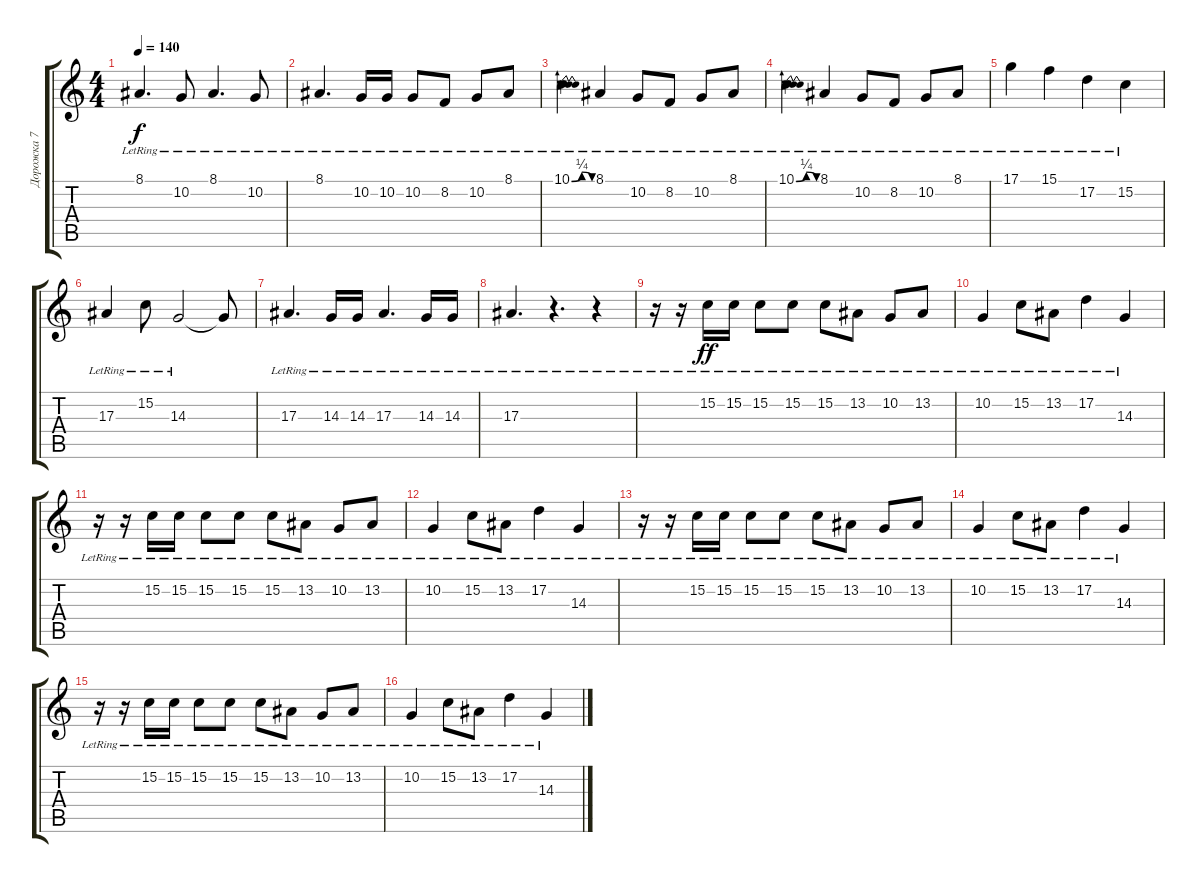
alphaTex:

\track ("Дорожка 7" "Дорожка 7") {instrument electricgrandpiano}
\staff {score tabs}
\tuning (D4 A3 F3 C3 G2 C2) {hide}
\ts (4 4)
\tempo 140
\clef g2
\ks c
8.1{lr}.4{d dy f} 10.2{lr}.8 8.1{lr}.4{d} 10.2{lr}.8 |
8.1{lr}.4{d} 10.2{lr}.16 10.2{lr}.16 10.2{lr}.8 8.2{lr}.8 10.2{lr}.8 8.1{lr}.8 |
10.1{be (bendrelease 0 0 15 1 15 1 60 0) lr}.4 8.1{lr}.4 10.2{lr}.8 8.2{lr}.8 10.2{lr}.8 8.1{lr}.8 |
10.1{be (bendrelease 0 0 15 1 15 1 60 0) lr}.4 8.1{lr}.4 10.2{lr}.8 8.2{lr}.8 10.2{lr}.8 8.1{lr}.8 |
17.1{lr}.4 15.1{lr}.4 17.2{lr}.4 15.2{lr}.4 |
17.3{lr}.4 15.2{lr}.8 14.3{lr}.2 14.3{t}.8 |
17.3{lr}.4{d} 14.3{lr}.16 14.3{lr}.16 17.3{lr}.4{d} 14.3{lr}.16 14.3{lr}.16 |
17.3{lr}.4{d} r.4{d} r.4 |
r.16 r.16 15.2{lr}.16{dy ff} 15.2{lr}.16 15.2{lr}.8 15.2{lr}.8 15.2{lr}.8 13.2{lr}.8 10.2{lr}.8 13.2{lr}.8 |
10.2{lr}.4 15.2{lr}.8 13.2{lr}.8 17.2{lr}.4 14.3{lr}.4 |
r.16 r.16 15.2{lr}.16 15.2{lr}.16 15.2{lr}.8 15.2{lr}.8 15.2{lr}.8 13.2{lr}.8 10.2{lr}.8 13.2{lr}.8 |
10.2{lr}.4 15.2{lr}.8 13.2{lr}.8 17.2{lr}.4 14.3{lr}.4 |
r.16 r.16 15.2{lr}.16 15.2{lr}.16 15.2{lr}.8 15.2{lr}.8 15.2{lr}.8 13.2{lr}.8 10.2{lr}.8 13.2{lr}.8 |
10.2{lr}.4 15.2{lr}.8 13.2{lr}.8 17.2{lr}.4 14.3{lr}.4 |
r.16 r.16 15.2{lr}.16 15.2{lr}.16 15.2{lr}.8 15.2{lr}.8 15.2{lr}.8 13.2{lr}.8 10.2{lr}.8 13.2{lr}.8 |
10.2{lr}.4 15.2{lr}.8 13.2{lr}.8 17.2{lr}.4 14.3{lr}.4
